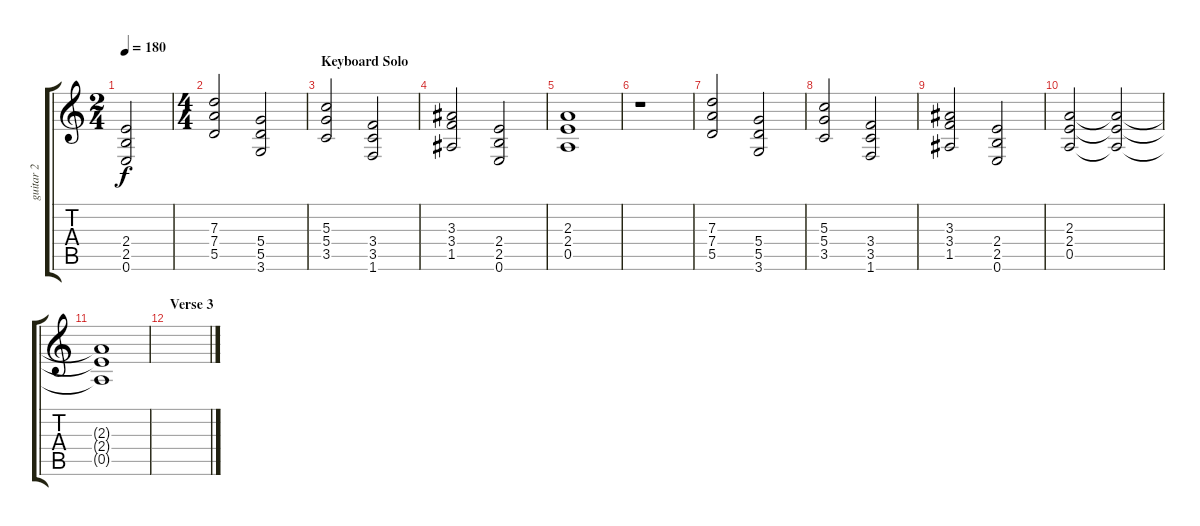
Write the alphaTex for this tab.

\track ("guitar 2" "guitar 2") {instrument distortionguitar}
\staff {score tabs}
\tuning (E4 B3 G3 D3 A2 E2) {hide}
\ts (2 4)
\tempo 180
\clef g2
\ks c
(2.4{t} 2.5{t} 0.6{t}).2{dy f} |
\ts (4 4)
(7.3 7.4 5.5).2 (5.4 5.5 3.6).2 |
\section ("" "Keyboard Solo")
(5.3 5.4 3.5).2 (3.4 3.5 1.6).2 |
(3.3 3.4 1.5).2 (2.4 2.5 0.6).2 |
(2.3 2.4 0.5).1 |
r.1 |
(7.3 7.4 5.5).2 (5.4 5.5 3.6).2 |
(5.3 5.4 3.5).2 (3.4 3.5 1.6).2 |
(3.3 3.4 1.5).2 (2.4 2.5 0.6).2 |
(2.3 2.4 0.5).2 (2.3{t} 2.4{t} 0.5{t}).2 |
(2.3{t} 2.4{t} 0.5{t}).1 |
\section ("" "Verse 3")
